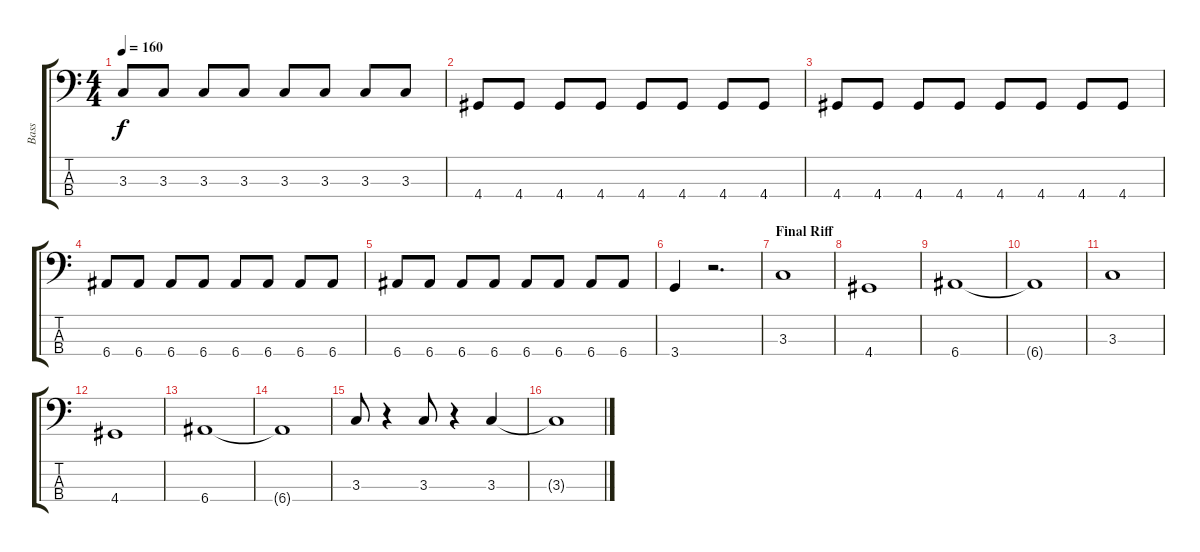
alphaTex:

\track ("Bass" "Bass") {instrument electricbasspick}
\staff {score tabs}
\tuning (G2 D2 A1 E1) {hide}
\ts (4 4)
\tempo 160
\clef f4
\ks c
3.3.8{dy f} 3.3.8 3.3.8 3.3.8 3.3.8 3.3.8 3.3.8 3.3.8 |
4.4.8 4.4.8 4.4.8 4.4.8 4.4.8 4.4.8 4.4.8 4.4.8 |
4.4.8 4.4.8 4.4.8 4.4.8 4.4.8 4.4.8 4.4.8 4.4.8 |
6.4.8 6.4.8 6.4.8 6.4.8 6.4.8 6.4.8 6.4.8 6.4.8 |
6.4.8 6.4.8 6.4.8 6.4.8 6.4.8 6.4.8 6.4.8 6.4.8 |
3.4.4 r.2{d} |
\section ("" "Final Riff")
3.3.1 |
4.4.1 |
6.4.1 |
6.4{t}.1 |
3.3.1 |
4.4.1 |
6.4.1 |
6.4{t}.1 |
3.3.8 r.4 3.3.8 r.4 3.3.4 |
3.3{t}.1
